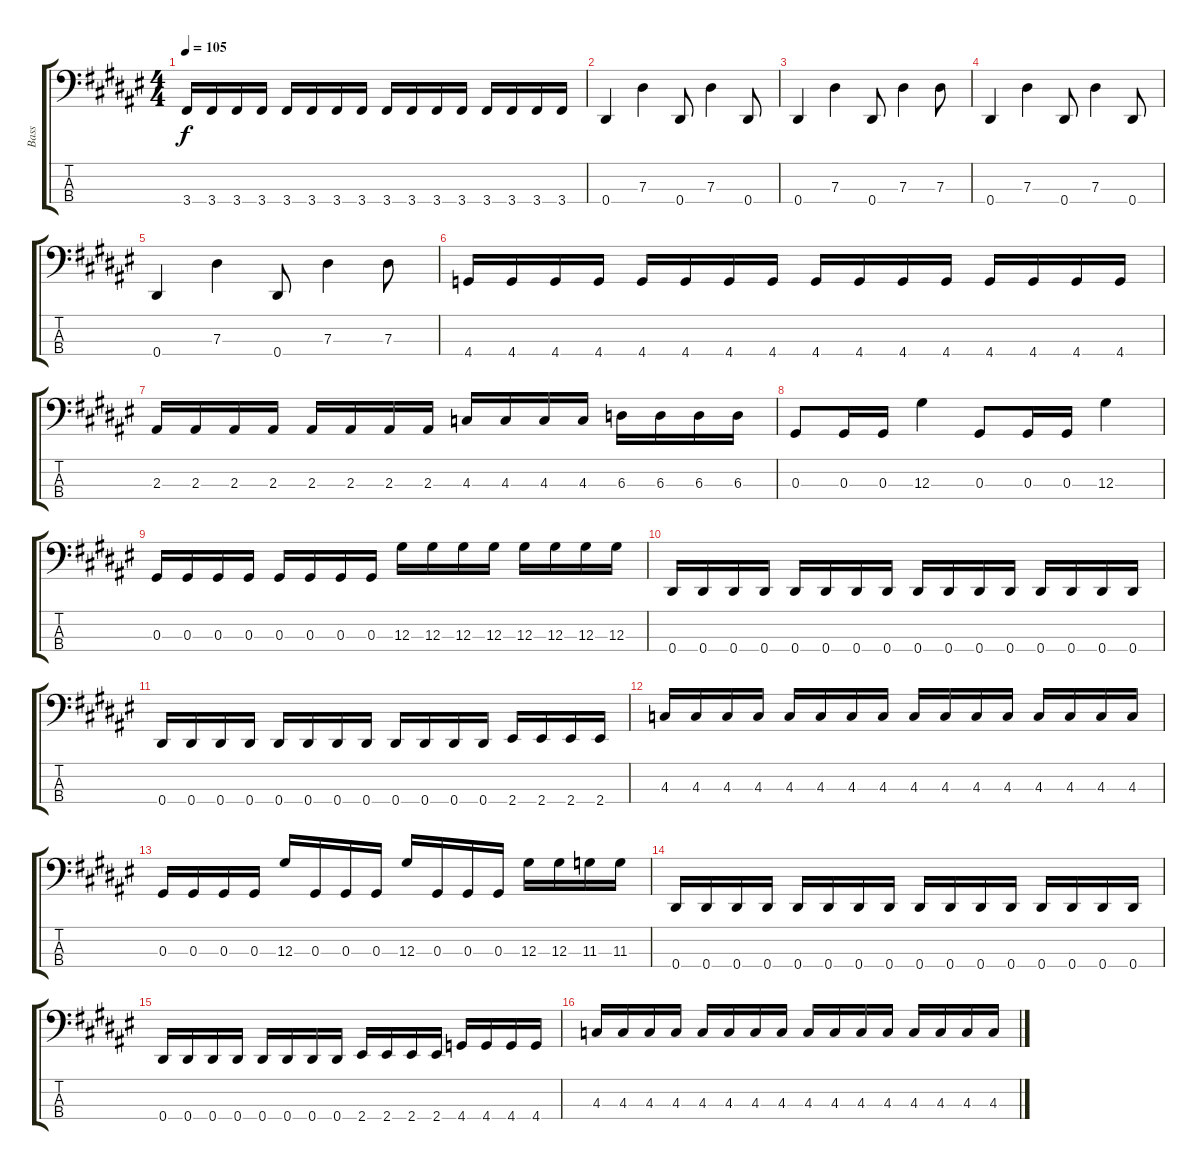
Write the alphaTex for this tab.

\track ("Bass" "Bass") {instrument electricbassfinger}
\staff {score tabs}
\tuning (Gb2 Db2 Ab1 Eb1) {hide}
\ts (4 4)
\tempo 105
\clef f4
\ks d#minor
3.4.16{dy f} 3.4.16 3.4.16 3.4.16 3.4.16 3.4.16 3.4.16 3.4.16 3.4.16 3.4.16 3.4.16 3.4.16 3.4.16 3.4.16 3.4.16 3.4.16 |
0.4.4 7.3.4 0.4.8 7.3.4 0.4.8 |
0.4.4 7.3.4 0.4.8 7.3.4 7.3.8 |
0.4.4 7.3.4 0.4.8 7.3.4 0.4.8 |
0.4.4 7.3.4 0.4.8 7.3.4 7.3.8 |
4.4.16 4.4.16 4.4.16 4.4.16 4.4.16 4.4.16 4.4.16 4.4.16 4.4.16 4.4.16 4.4.16 4.4.16 4.4.16 4.4.16 4.4.16 4.4.16 |
2.3.16 2.3.16 2.3.16 2.3.16 2.3.16 2.3.16 2.3.16 2.3.16 4.3.16 4.3.16 4.3.16 4.3.16 6.3.16 6.3.16 6.3.16 6.3.16 |
0.3.8 0.3.16 0.3.16 12.3.4 0.3.8 0.3.16 0.3.16 12.3.4 |
0.3.16 0.3.16 0.3.16 0.3.16 0.3.16 0.3.16 0.3.16 0.3.16 12.3.16 12.3.16 12.3.16 12.3.16 12.3.16 12.3.16 12.3.16 12.3.16 |
0.4.16 0.4.16 0.4.16 0.4.16 0.4.16 0.4.16 0.4.16 0.4.16 0.4.16 0.4.16 0.4.16 0.4.16 0.4.16 0.4.16 0.4.16 0.4.16 |
0.4.16 0.4.16 0.4.16 0.4.16 0.4.16 0.4.16 0.4.16 0.4.16 0.4.16 0.4.16 0.4.16 0.4.16 2.4.16 2.4.16 2.4.16 2.4.16 |
4.3.16 4.3.16 4.3.16 4.3.16 4.3.16 4.3.16 4.3.16 4.3.16 4.3.16 4.3.16 4.3.16 4.3.16 4.3.16 4.3.16 4.3.16 4.3.16 |
0.3.16 0.3.16 0.3.16 0.3.16 12.3.16 0.3.16 0.3.16 0.3.16 12.3.16 0.3.16 0.3.16 0.3.16 12.3.16 12.3.16 11.3.16 11.3.16 |
0.4.16 0.4.16 0.4.16 0.4.16 0.4.16 0.4.16 0.4.16 0.4.16 0.4.16 0.4.16 0.4.16 0.4.16 0.4.16 0.4.16 0.4.16 0.4.16 |
0.4.16 0.4.16 0.4.16 0.4.16 0.4.16 0.4.16 0.4.16 0.4.16 2.4.16 2.4.16 2.4.16 2.4.16 4.4.16 4.4.16 4.4.16 4.4.16 |
4.3.16 4.3.16 4.3.16 4.3.16 4.3.16 4.3.16 4.3.16 4.3.16 4.3.16 4.3.16 4.3.16 4.3.16 4.3.16 4.3.16 4.3.16 4.3.16
